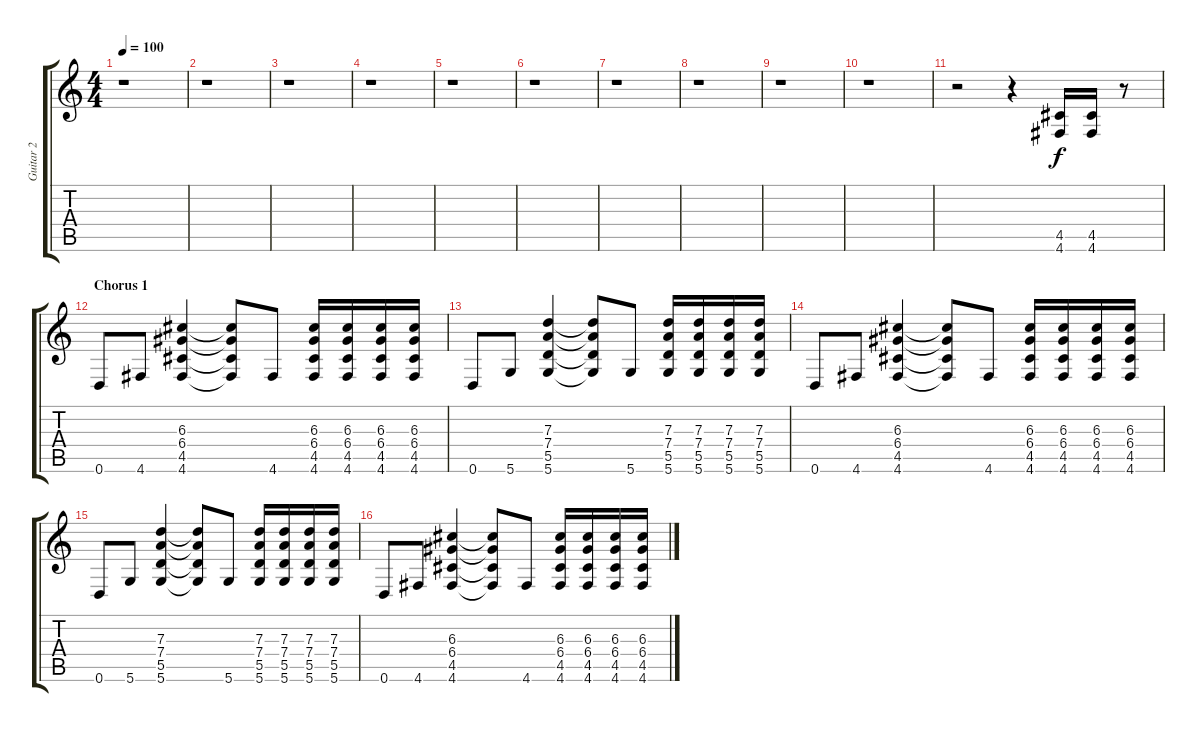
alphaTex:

\track ("Guitar 2" "Guitar 2") {instrument distortionguitar}
\staff {score tabs}
\tuning (E4 B3 G3 D3 A2 D2) {hide}
\ts (4 4)
\tempo 100
\clef g2
\ks c
r.1{dy f} |
r.1 |
r.1 |
r.1 |
r.1 |
r.1 |
r.1 |
r.1 |
r.1 |
r.1 |
r.2 r.4 (4.5 4.6).16 (4.5 4.6).16 r.8 |
\section ("" "Chorus 1")
0.6.8 4.6.8 (6.3 6.4 4.5 4.6).4 (6.3{t} 6.4{t} 4.5{t} 4.6{t}).8 4.6.8 (6.3 6.4 4.5 4.6).16 (6.3 6.4 4.5 4.6).16 (6.3 6.4 4.5 4.6).16 (6.3 6.4 4.5 4.6).16 |
0.6.8 5.6.8 (7.3 7.4 5.5 5.6).4 (7.3{t} 7.4{t} 5.5{t} 5.6{t}).8 5.6.8 (7.3 7.4 5.5 5.6).16 (7.3 7.4 5.5 5.6).16 (7.3 7.4 5.5 5.6).16 (7.3 7.4 5.5 5.6).16 |
0.6.8 4.6.8 (6.3 6.4 4.5 4.6).4 (6.3{t} 6.4{t} 4.5{t} 4.6{t}).8 4.6.8 (6.3 6.4 4.5 4.6).16 (6.3 6.4 4.5 4.6).16 (6.3 6.4 4.5 4.6).16 (6.3 6.4 4.5 4.6).16 |
0.6.8 5.6.8 (7.3 7.4 5.5 5.6).4 (7.3{t} 7.4{t} 5.5{t} 5.6{t}).8 5.6.8 (7.3 7.4 5.5 5.6).16 (7.3 7.4 5.5 5.6).16 (7.3 7.4 5.5 5.6).16 (7.3 7.4 5.5 5.6).16 |
0.6.8 4.6.8 (6.3 6.4 4.5 4.6).4 (6.3{t} 6.4{t} 4.5{t} 4.6{t}).8 4.6.8 (6.3 6.4 4.5 4.6).16 (6.3 6.4 4.5 4.6).16 (6.3 6.4 4.5 4.6).16 (6.3 6.4 4.5 4.6).16
